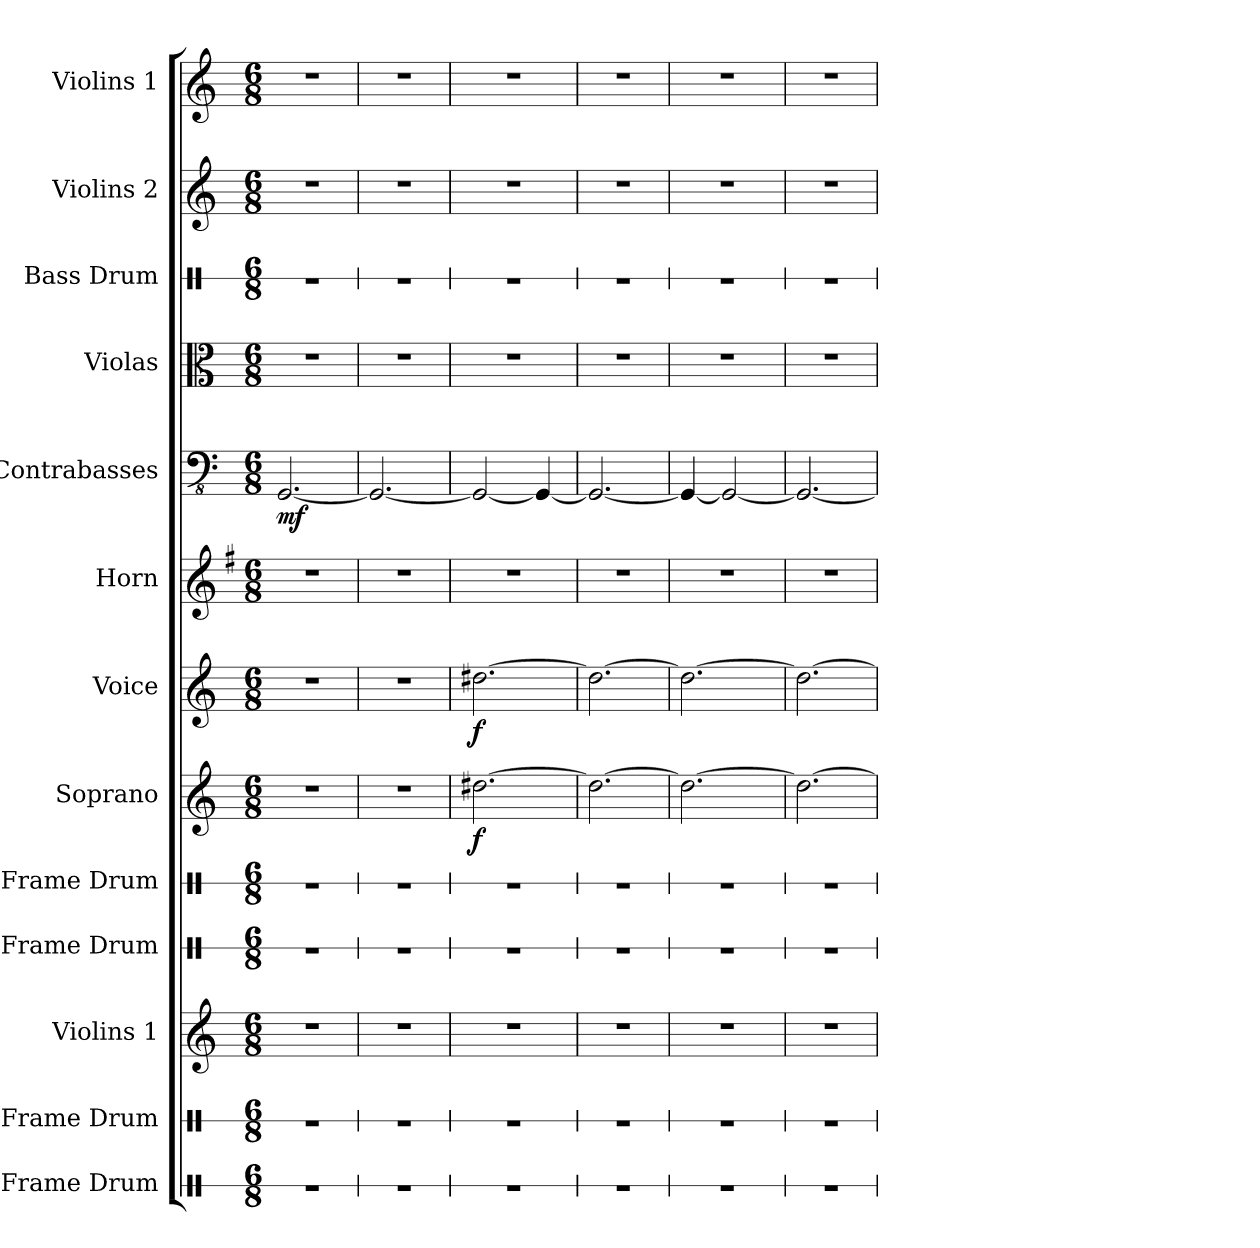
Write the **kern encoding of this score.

**kern	**kern	**kern	**kern	**kern	**kern	**dynam	**kern	**dynam	**kern	**kern	**dynam	**kern	**kern	**kern	**kern
*part13	*part12	*part11	*part10	*part9	*part8	*part8	*part7	*part7	*part6	*part5	*part5	*part4	*part3	*part2	*part1
*staff13	*staff12	*staff11	*staff10	*staff9	*staff8	*staff8	*staff7	*staff7	*staff6	*staff5	*staff5	*staff4	*staff3	*staff2	*staff1
*I"Frame Drum	*I"Frame Drum	*I"Violins 1	*I"Frame Drum	*I"Frame Drum	*I"Soprano	*	*I"Voice	*	*I"Horn	*I"Contrabasses	*	*I"Violas	*I"Bass Drum	*I"Violins 2	*I"Violins 1
*I'Fr. Dr.	*I'Fr. Dr.	*I'Vlns. 1	*I'Fr. Dr.	*I'Fr. Dr.	*I'S.	*	*I'Vo.	*	*I'Hn.	*I'Cbs.	*	*I'Vlas.	*I'B. Dr.	*I'Vlns. 2	*I'Vlns. 1
*stria1	*stria1	*	*stria1	*stria1	*	*	*	*	*	*	*	*	*stria1	*	*
*clefX	*clefX	*clefG2	*clefX	*clefX	*clefG2	*	*clefG2	*	*clefG2	*clefFv4	*	*clefC3	*clefX	*clefG2	*clefG2
*	*	*	*	*	*	*	*	*	*ITrd4c7	*	*	*	*	*	*
*k[]	*k[]	*k[]	*k[]	*k[]	*k[]	*	*k[]	*	*k[]	*k[]	*	*k[]	*k[]	*k[]	*k[]
*C:	*C:	*C:	*C:	*C:	*C:	*	*C:	*	*C:	*C:	*	*C:	*C:	*C:	*C:
*M6/8	*M6/8	*M6/8	*M6/8	*M6/8	*M6/8	*	*M6/8	*	*M6/8	*M6/8	*	*M6/8	*M6/8	*M6/8	*M6/8
=1	=1	=1	=1	=1	=1	=1	=1	=1	=1	=1	=1	=1	=1	=1	=1
!	!	!	!	!	!	!	!	!	!	!	!LO:DY:b	!	!	!	!
2.r	2.r	2.r	2.r	2.r	2.r	.	2.r	.	2.r	[2.GGG/	mf	2.r	2.r	2.r	2.r
=2	=2	=2	=2	=2	=2	=2	=2	=2	=2	=2	=2	=2	=2	=2	=2
2.r	2.r	2.r	2.r	2.r	2.r	.	2.r	.	2.r	2.GGG/_	.	2.r	2.r	2.r	2.r
=3	=3	=3	=3	=3	=3	=3	=3	=3	=3	=3	=3	=3	=3	=3	=3
!	!	!	!	!	!	!LO:DY:b	!	!LO:DY:b	!	!	!	!	!	!	!
2.r	2.r	2.r	2.r	2.r	[2.dd#X\	f	[2.dd#X\	f	2.r	2GGG/_	.	2.r	2.r	2.r	2.r
.	.	.	.	.	.	.	.	.	.	4GGG/_	.	.	.	.	.
=4	=4	=4	=4	=4	=4	=4	=4	=4	=4	=4	=4	=4	=4	=4	=4
2.r	2.r	2.r	2.r	2.r	2.dd#\_	.	2.dd#\_	.	2.r	2.GGG/_	.	2.r	2.r	2.r	2.r
=5	=5	=5	=5	=5	=5	=5	=5	=5	=5	=5	=5	=5	=5	=5	=5
2.r	2.r	2.r	2.r	2.r	2.dd#\_	.	2.dd#\_	.	2.r	4GGG/_	.	2.r	2.r	2.r	2.r
.	.	.	.	.	.	.	.	.	.	2GGG/_	.	.	.	.	.
=6	=6	=6	=6	=6	=6	=6	=6	=6	=6	=6	=6	=6	=6	=6	=6
2.r	2.r	2.r	2.r	2.r	2.dd#\_	.	2.dd#\_	.	2.r	2.GGG/_	.	2.r	2.r	2.r	2.r
=	=	=	=	=	=	=	=	=	=	=	=	=	=	=	=
*-	*-	*-	*-	*-	*-	*-	*-	*-	*-	*-	*-	*-	*-	*-	*-
